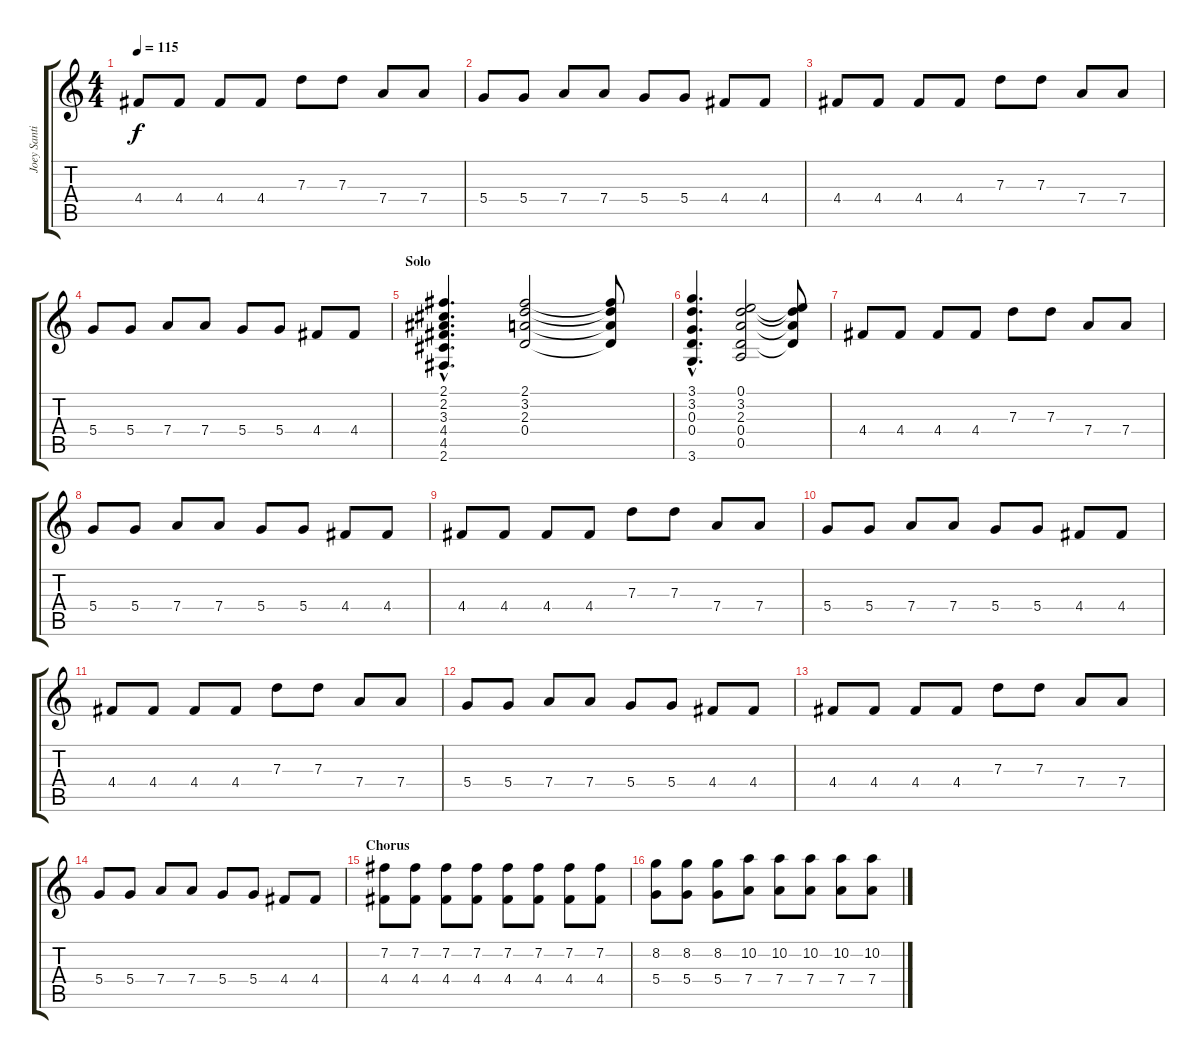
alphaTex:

\track ("Joey Santiago" "Joey Santi") {instrument distortionguitar}
\staff {score tabs}
\tuning (E4 B3 G3 D3 A2 E2) {hide}
\ts (4 4)
\tempo 115
\clef g2
\ks c
4.4.8{dy f} 4.4.8 4.4.8 4.4.8 7.3.8 7.3.8 7.4.8 7.4.8 |
5.4.8 5.4.8 7.4.8 7.4.8 5.4.8 5.4.8 4.4.8 4.4.8 |
4.4.8 4.4.8 4.4.8 4.4.8 7.3.8 7.3.8 7.4.8 7.4.8 |
5.4.8 5.4.8 7.4.8 7.4.8 5.4.8 5.4.8 4.4.8 4.4.8 |
\section ("" "Solo")
(2.1{hac} 2.2{hac} 3.3{hac} 4.4{hac} 4.5{hac} 2.6{hac}).4{d instrument distortionguitar} (2.1 3.2 2.3 0.4).2 (2.1{t} 3.2{t} 2.3{t} 0.4{t}).8 |
(3.1{hac} 3.2{hac} 0.3{hac} 0.4{hac} 3.6{hac}).4{d} (0.1 3.2 2.3 0.4 0.5).2 (0.1{t} 3.2{t} 2.3{t} 0.4{t}).8 |
\section ("" "")
4.4.8{instrument electricguitarjazz} 4.4.8 4.4.8 4.4.8 7.3.8 7.3.8 7.4.8 7.4.8 |
5.4.8 5.4.8 7.4.8 7.4.8 5.4.8 5.4.8 4.4.8 4.4.8 |
4.4.8 4.4.8 4.4.8 4.4.8 7.3.8 7.3.8 7.4.8 7.4.8 |
5.4.8 5.4.8 7.4.8 7.4.8 5.4.8 5.4.8 4.4.8 4.4.8 |
4.4.8 4.4.8 4.4.8 4.4.8 7.3.8 7.3.8 7.4.8 7.4.8 |
5.4.8 5.4.8 7.4.8 7.4.8 5.4.8 5.4.8 4.4.8 4.4.8 |
4.4.8 4.4.8 4.4.8 4.4.8 7.3.8 7.3.8 7.4.8 7.4.8 |
5.4.8 5.4.8 7.4.8 7.4.8 5.4.8 5.4.8 4.4.8 4.4.8 |
\section ("" "Chorus")
(7.2 4.4).8{instrument distortionguitar} (7.2 4.4).8 (7.2 4.4).8 (7.2 4.4).8 (7.2 4.4).8 (7.2 4.4).8 (7.2 4.4).8 (7.2 4.4).8 |
(8.2 5.4).8 (8.2 5.4).8 (8.2 5.4).8 (10.2 7.4).8 (10.2 7.4).8 (10.2 7.4).8 (10.2 7.4).8 (10.2 7.4).8
